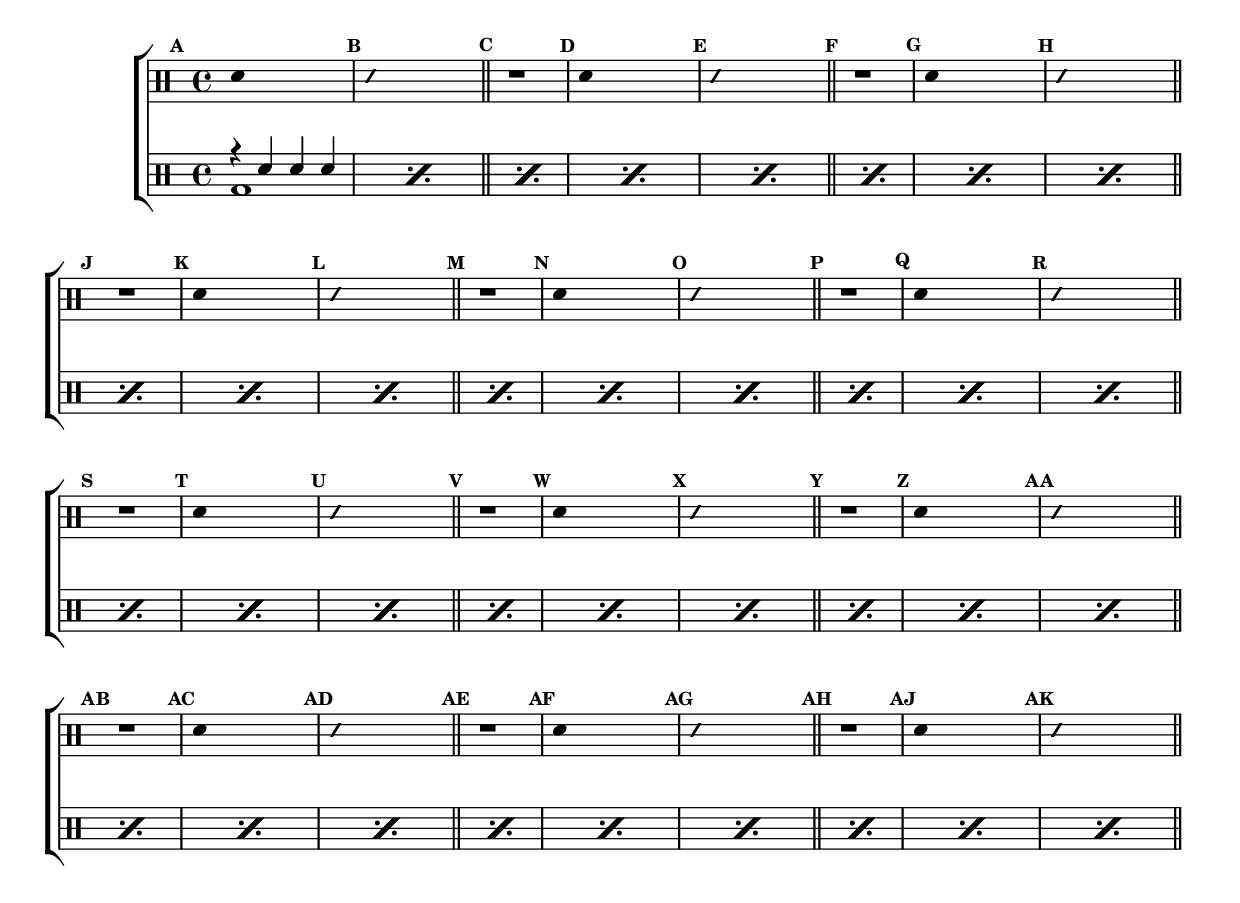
%-*- coding: utf-8 -*-

\version "2.10.00"

                                %\header {title = "brincando com escalas sobre sol - parte 2"}

\new ChoirStaff <<

  \drummode <<

    \drums {
      \override Staff.TimeSignature #'style = #'()
      \time 4/4 

      \override Score.BarNumber #'transparent = ##t
      \override Score.RehearsalMark #'font-size = #-2
      \set Score.markFormatter = #format-mark-numbers

      \context DrumVoice = "1" { }
      \context DrumVoice = "2" { }

      { 
                                %1
        \mark \default
        \override Stem #'transparent = ##t
        sn4 s2.
        \mark \default
        \override NoteHead #'style = #'slash
        \override NoteHead #'font-size = #-4
        sn4 s2.
        \revert NoteHead #'style 
        \revert NoteHead #'font-size
        \bar "||"


                                %2
        \mark \default
        r1
        \mark \default
        \override Stem #'transparent = ##t
        sn4 s2.
        \mark \default
        \override NoteHead #'style = #'slash
        \override NoteHead #'font-size = #-4
        sn4 s2.
        \revert NoteHead #'style 
        \revert NoteHead #'font-size
        \bar "||"


                                %3
        \mark \default
        r1
        \mark \default
        \override Stem #'transparent = ##t
        sn4 s2.
        \mark \default
        \override NoteHead #'style = #'slash
        \override NoteHead #'font-size = #-4
        sn4 s2.
        \revert NoteHead #'style 
        \revert NoteHead #'font-size
        \bar "||"


                                %4
        \mark \default
        r1
        \mark \default
        \override Stem #'transparent = ##t
        sn4 s2.
        \mark \default
        \override NoteHead #'style = #'slash
        \override NoteHead #'font-size = #-4
        sn4 s2.
        \revert NoteHead #'style 
        \revert NoteHead #'font-size
        \bar "||"

                                %5
        \mark \default
        r1
        \mark \default
        \override Stem #'transparent = ##t
        sn4 s2.
        \mark \default
        \override NoteHead #'style = #'slash
        \override NoteHead #'font-size = #-4
        sn4 s2.
        \revert NoteHead #'style 
        \revert NoteHead #'font-size
        \bar "||"


                                %6
        \mark \default
        r1
        \mark \default
        \override Stem #'transparent = ##t
        sn4 s2.
        \mark \default
        \override NoteHead #'style = #'slash
        \override NoteHead #'font-size = #-4
        sn4 s2.
        \revert NoteHead #'style 
        \revert NoteHead #'font-size
        \bar "||"


                                %7
        \mark \default
        r1
        \mark \default
        \override Stem #'transparent = ##t
        sn4 s2.
        \mark \default
        \override NoteHead #'style = #'slash
        \override NoteHead #'font-size = #-4
        sn4 s2.
        \revert NoteHead #'style 
        \revert NoteHead #'font-size
        \bar "||"


                                %8
        \mark \default
        r1
        \mark \default
        \override Stem #'transparent = ##t
        sn4 s2.
        \mark \default
        \override NoteHead #'style = #'slash
        \override NoteHead #'font-size = #-4
        sn4 s2.
        \revert NoteHead #'style 
        \revert NoteHead #'font-size
        \bar "||"


                                %9
        \mark \default
        r1
        \mark \default
        \override Stem #'transparent = ##t
        sn4 s2.
        \mark \default
        \override NoteHead #'style = #'slash
        \override NoteHead #'font-size = #-4
        sn4 s2.
        \revert NoteHead #'style 
        \revert NoteHead #'font-size
        \bar "||"


                                %10
        \mark \default
        r1
        \mark \default
        \override Stem #'transparent = ##t
        sn4 s2.
        \mark \default
        \override NoteHead #'style = #'slash
        \override NoteHead #'font-size = #-4
        sn4 s2.
        \revert NoteHead #'style 
        \revert NoteHead #'font-size
        \bar "||"


                                %11
        \mark \default
        r1
        \mark \default
        \override Stem #'transparent = ##t
        sn4 s2.
        \mark \default
        \override NoteHead #'style = #'slash
        \override NoteHead #'font-size = #-4
        sn4 s2.
        \revert NoteHead #'style 
        \revert NoteHead #'font-size
        \bar "||"


                                %12
        \mark \default
        r1
        \mark \default
        \override Stem #'transparent = ##t
        sn4 s2.
        \mark \default
        \override NoteHead #'style = #'slash
        \override NoteHead #'font-size = #-4
        sn4 s2.
        \revert NoteHead #'style 
        \revert NoteHead #'font-size
        \bar "||"


      }

    }


    \drums {

      \override Staff.TimeSignature #'style = #'()
      \time 4/4 

      \override Score.BarNumber #'transparent = ##t
      \override Score.RehearsalMark #'font-size = #-2
      \set Score.markFormatter = #format-mark-numbers

      \context DrumVoice = "1" { }
      \context DrumVoice = "2" { }

      <<

        {

          \repeat "percent" 35 {r4 sn sn sn}

        }

        \\

        {

          \repeat "percent" 35 {bd1} 


        }

      >>

    }

  >>

>>